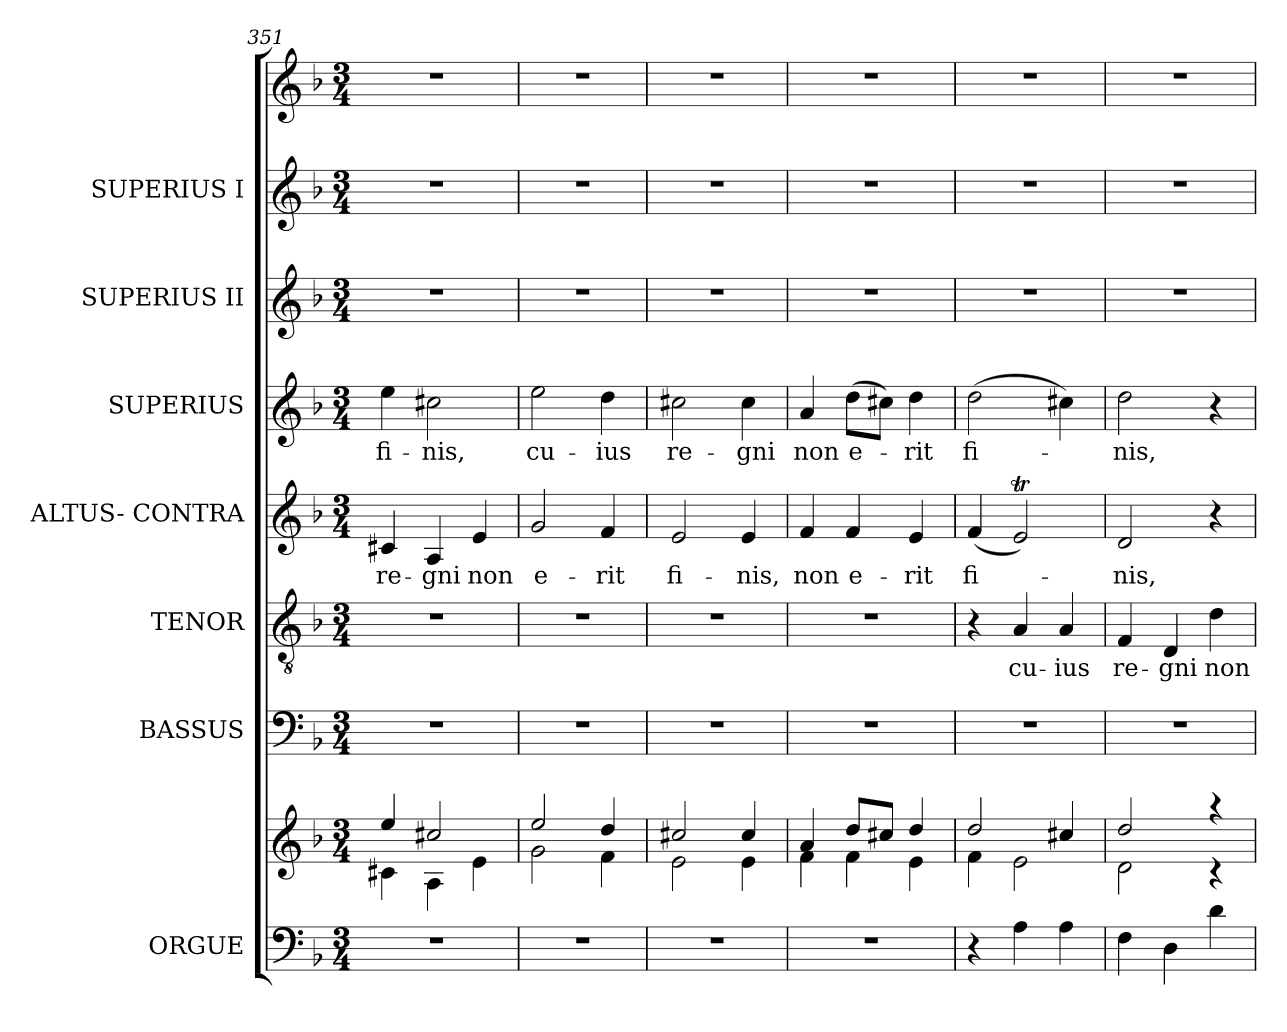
**kern	**kern	**kern	**kern	**text	**kern	**text	**kern	**text	**kern	**kern	**kern
*part8	*part8	*part7	*part6	*part6	*part5	*part5	*part4	*part4	*part3	*part2	*part1
*staff9	*staff8	*staff7	*staff6	*staff6	*staff5	*staff5	*staff4	*staff4	*staff3	*staff2	*staff1
*I"ORGUE	*	*I"BASSUS	*I"TENOR	*	*I"ALTUS- CONTRA	*	*I"SUPERIUS	*	*I"SUPERIUS II	*I"SUPERIUS I	*
*	*	*	*	*	*	*	*	*	*I'S II	*I'S I	*
*clefF4	*clefG2	*clefF4	*clefGv2	*	*clefG2	*	*clefG2	*	*clefG2	*clefG2	*clefG2
*k[b-]	*k[b-]	*k[b-]	*k[b-]	*	*k[b-]	*	*k[b-]	*	*k[b-]	*k[b-]	*k[b-]
*d:	*d:	*d:	*d:	*	*d:	*	*d:	*	*d:	*d:	*d:
*M3/4	*M3/4	*M3/4	*M3/4	*	*M3/4	*	*M3/4	*	*M3/4	*M3/4	*M3/4
=351	=351	=351	=351	=351	=351	=351	=351	=351	=351	=351	=351
*	*^	*	*	*	*	*	*	*	*	*	*
!	!	!	!	!	!	!	!LO:LY:b	!	!LO:LY:b	!	!	!
2.r	4ee/	4c#X\	2.r	2.r	.	4c#X/	re-	4ee\	fi-	2.r	2.r	2.r
!	!	!	!	!	!	!	!LO:LY:b	!	!LO:LY:b	!	!	!
.	2cc#X/	4A\	.	.	.	4A/	-gni	2cc#X\	-nis,	.	.	.
!	!	!	!	!	!	!	!LO:LY:b	!	!	!	!	!
.	.	4e\	.	.	.	4e/	non	.	.	.	.	.
=352	=352	=352	=352	=352	=352	=352	=352	=352	=352	=352	=352	=352
!	!	!	!	!	!	!	!LO:LY:b	!	!LO:LY:b	!	!	!
2.r	2ee/	2g\	2.r	2.r	.	2g/	e-	2ee\	cu-	2.r	2.r	2.r
!	!	!	!	!	!	!	!LO:LY:b	!	!LO:LY:b	!	!	!
.	4dd/	4f\	.	.	.	4f/	-rit	4dd\	-ius	.	.	.
=353	=353	=353	=353	=353	=353	=353	=353	=353	=353	=353	=353	=353
!	!	!	!	!	!	!	!LO:LY:b	!	!LO:LY:b	!	!	!
2.r	2cc#X/	2e\	2.r	2.r	.	2e/	fi-	2cc#X\	re-	2.r	2.r	2.r
!	!	!	!	!	!	!	!LO:LY:b	!	!LO:LY:b	!	!	!
.	4cc#/	4e\	.	.	.	4e/	-nis,	4cc#\	-gni	.	.	.
=354	=354	=354	=354	=354	=354	=354	=354	=354	=354	=354	=354	=354
!	!	!	!	!	!	!	!LO:LY:b	!	!LO:LY:b	!	!	!
2.r	4a/	4f\	2.r	2.r	.	4f/	non	4a/	non	2.r	2.r	2.r
!	!	!	!	!	!	!	!LO:LY:b	!	!LO:LY:b	!	!	!
.	8dd/L	4f\	.	.	.	4f/	e-	(>8dd\L	e-	.	.	.
.	8cc#X/J	.	.	.	.	.	.	8cc#X\J)	.	.	.	.
!	!	!	!	!	!	!	!LO:LY:b	!	!LO:LY:b	!	!	!
.	4dd/	4e\	.	.	.	4e/	-rit	4dd\	-rit	.	.	.
!!LO:LB:g=z
=355	=355	=355	=355	=355	=355	=355	=355	=355	=355	=355	=355	=355
!	!	!	!	!	!	!	!LO:LY:b	!	!LO:LY:b	!	!	!
4r	2dd/	4f\	2.r	4r	.	(<4f/	fi-	(>2dd\	fi-	2.r	2.r	2.r
!	!	!	!	!	!LO:LY:b	!	!	!	!	!	!	!
4A\	.	2e\	.	4A/	cu-	2et/)	.	.	.	.	.	.
!	!	!	!	!	!LO:LY:b	!	!	!	!	!	!	!
4A\	4cc#X/	.	.	4A/	-ius	.	.	4cc#X\)	.	.	.	.
=356	=356	=356	=356	=356	=356	=356	=356	=356	=356	=356	=356	=356
!	!	!	!	!	!LO:LY:b	!	!LO:LY:b	!	!LO:LY:b	!	!	!
4F\	2dd/	2d\	2.r	4F/	re-	2d/	-nis,	2dd\	-nis,	2.r	2.r	2.r
!	!	!	!	!	!LO:LY:b	!	!	!	!	!	!	!
4D\	.	.	.	4D/	-gni	.	.	.	.	.	.	.
!	!	!	!	!	!LO:LY:b	!	!	!	!	!	!	!
4d\	4raa	4rc	.	4d\	non	4r	.	4r	.	.	.	.
*	*v	*v	*	*	*	*	*	*	*	*	*	*
=	=	=	=	=	=	=	=	=	=	=	=
*-	*-	*-	*-	*-	*-	*-	*-	*-	*-	*-	*-
